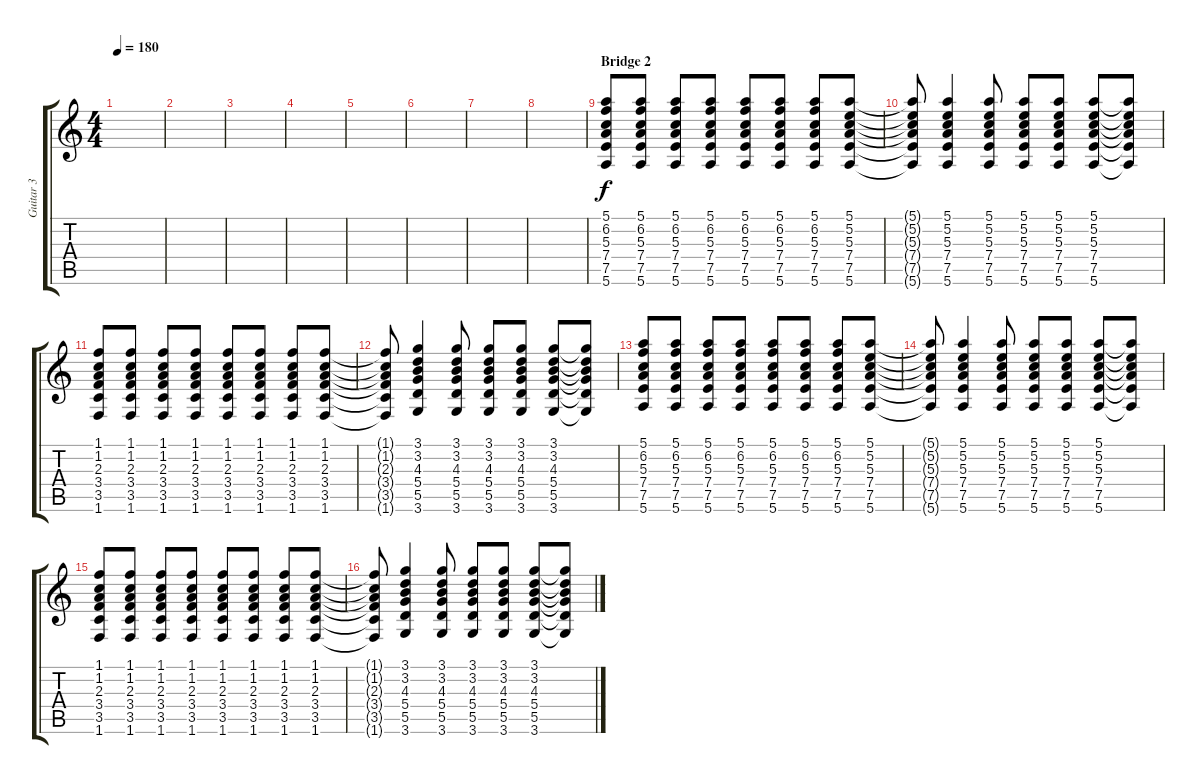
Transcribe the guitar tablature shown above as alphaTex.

\track ("Guitar 3" "Guitar 3") {instrument acousticguitarsteel}
\staff {score tabs}
\tuning (E4 B3 G3 D3 A2 E2) {hide}
\ts (4 4)
\tempo 180
\clef g2
\ks c
|
|
|
|
|
|
|
|
\section ("" "Bridge 2")
(5.1 6.2 5.3 7.4 7.5 5.6).8 (5.1 6.2 5.3 7.4 7.5 5.6).8 (5.1 6.2 5.3 7.4 7.5 5.6).8 (5.1 6.2 5.3 7.4 7.5 5.6).8 (5.1 6.2 5.3 7.4 7.5 5.6).8 (5.1 6.2 5.3 7.4 7.5 5.6).8 (5.1 6.2 5.3 7.4 7.5 5.6).8 (5.1 5.2 5.3 7.4 7.5 5.6).8 |
(5.1{t} 5.2{t} 5.3{t} 7.4{t} 7.5{t} 5.6{t}).8 (5.1 5.2 5.3 7.4 7.5 5.6).4 (5.1 5.2 5.3 7.4 7.5 5.6).8 (5.1 5.2 5.3 7.4 7.5 5.6).8 (5.1 5.2 5.3 7.4 7.5 5.6).8 (5.1 5.2 5.3 7.4 7.5 5.6).8 (5.1{t} 5.2{t} 5.3{t} 7.4{t} 7.5{t} 5.6{t}).8 |
(1.1 1.2 2.3 3.4 3.5 1.6).8 (1.1 1.2 2.3 3.4 3.5 1.6).8 (1.1 1.2 2.3 3.4 3.5 1.6).8 (1.1 1.2 2.3 3.4 3.5 1.6).8 (1.1 1.2 2.3 3.4 3.5 1.6).8 (1.1 1.2 2.3 3.4 3.5 1.6).8 (1.1 1.2 2.3 3.4 3.5 1.6).8 (1.1 1.2 2.3 3.4 3.5 1.6).8 |
(1.1{t} 1.2{t} 2.3{t} 3.4{t} 3.5{t} 1.6{t}).8 (3.1 3.2 4.3 5.4 5.5 3.6).4 (3.1 3.2 4.3 5.4 5.5 3.6).8 (3.1 3.2 4.3 5.4 5.5 3.6).8 (3.1 3.2 4.3 5.4 5.5 3.6).8 (3.1 3.2 4.3 5.4 5.5 3.6).8 (3.1{t} 3.2{t} 4.3{t} 5.4{t} 5.5{t} 3.6{t}).8 |
(5.1 6.2 5.3 7.4 7.5 5.6).8 (5.1 6.2 5.3 7.4 7.5 5.6).8 (5.1 6.2 5.3 7.4 7.5 5.6).8 (5.1 6.2 5.3 7.4 7.5 5.6).8 (5.1 6.2 5.3 7.4 7.5 5.6).8 (5.1 6.2 5.3 7.4 7.5 5.6).8 (5.1 6.2 5.3 7.4 7.5 5.6).8 (5.1 5.2 5.3 7.4 7.5 5.6).8 |
(5.1{t} 5.2{t} 5.3{t} 7.4{t} 7.5{t} 5.6{t}).8 (5.1 5.2 5.3 7.4 7.5 5.6).4 (5.1 5.2 5.3 7.4 7.5 5.6).8 (5.1 5.2 5.3 7.4 7.5 5.6).8 (5.1 5.2 5.3 7.4 7.5 5.6).8 (5.1 5.2 5.3 7.4 7.5 5.6).8 (5.1{t} 5.2{t} 5.3{t} 7.4{t} 7.5{t} 5.6{t}).8 |
(1.1 1.2 2.3 3.4 3.5 1.6).8 (1.1 1.2 2.3 3.4 3.5 1.6).8 (1.1 1.2 2.3 3.4 3.5 1.6).8 (1.1 1.2 2.3 3.4 3.5 1.6).8 (1.1 1.2 2.3 3.4 3.5 1.6).8 (1.1 1.2 2.3 3.4 3.5 1.6).8 (1.1 1.2 2.3 3.4 3.5 1.6).8 (1.1 1.2 2.3 3.4 3.5 1.6).8 |
(1.1{t} 1.2{t} 2.3{t} 3.4{t} 3.5{t} 1.6{t}).8 (3.1 3.2 4.3 5.4 5.5 3.6).4 (3.1 3.2 4.3 5.4 5.5 3.6).8 (3.1 3.2 4.3 5.4 5.5 3.6).8 (3.1 3.2 4.3 5.4 5.5 3.6).8 (3.1 3.2 4.3 5.4 5.5 3.6).8 (3.1{t} 3.2{t} 4.3{t} 5.4{t} 5.5{t} 3.6{t}).8
